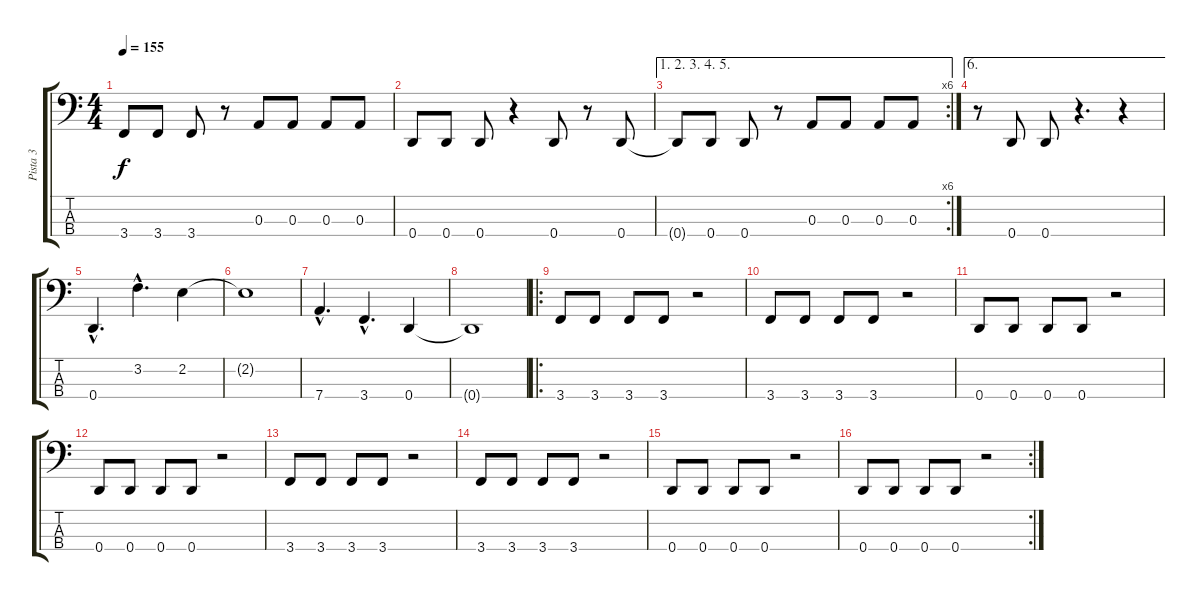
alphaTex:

\track ("Pista 3" "Pista 3") {instrument electricbassfinger}
\staff {score tabs}
\tuning (G2 D2 A1 D1) {hide}
\ts (4 4)
\tempo 155
\clef f4
\ks c
3.4{t}.8{dy f} 3.4.8 3.4.8 r.8 0.3.8 0.3.8 0.3.8 0.3.8 |
0.4.8 0.4.8 0.4.8 r.4 0.4.8 r.8 0.4.8 |
\ae (1 2 3 4 5)
\rc 6
0.4{t}.8 0.4.8 0.4.8 r.8 0.3.8 0.3.8 0.3.8 0.3.8 |
\ae 6
r.8 0.4.8 0.4.8 r.4{d} r.4 |
0.4{hac}.4{d} 3.2{hac}.4{d} 2.2.4 |
2.2{t}.1 |
7.4{hac}.4{d} 3.4{hac}.4{d} 0.4.4 |
0.4{t}.1 |
\ro
3.4.8 3.4.8 3.4.8 3.4.8 r.2 |
3.4.8 3.4.8 3.4.8 3.4.8 r.2 |
0.4.8 0.4.8 0.4.8 0.4.8 r.2 |
0.4.8 0.4.8 0.4.8 0.4.8 r.2 |
3.4.8 3.4.8 3.4.8 3.4.8 r.2 |
3.4.8 3.4.8 3.4.8 3.4.8 r.2 |
0.4.8 0.4.8 0.4.8 0.4.8 r.2 |
\rc 2
0.4.8 0.4.8 0.4.8 0.4.8 r.2
